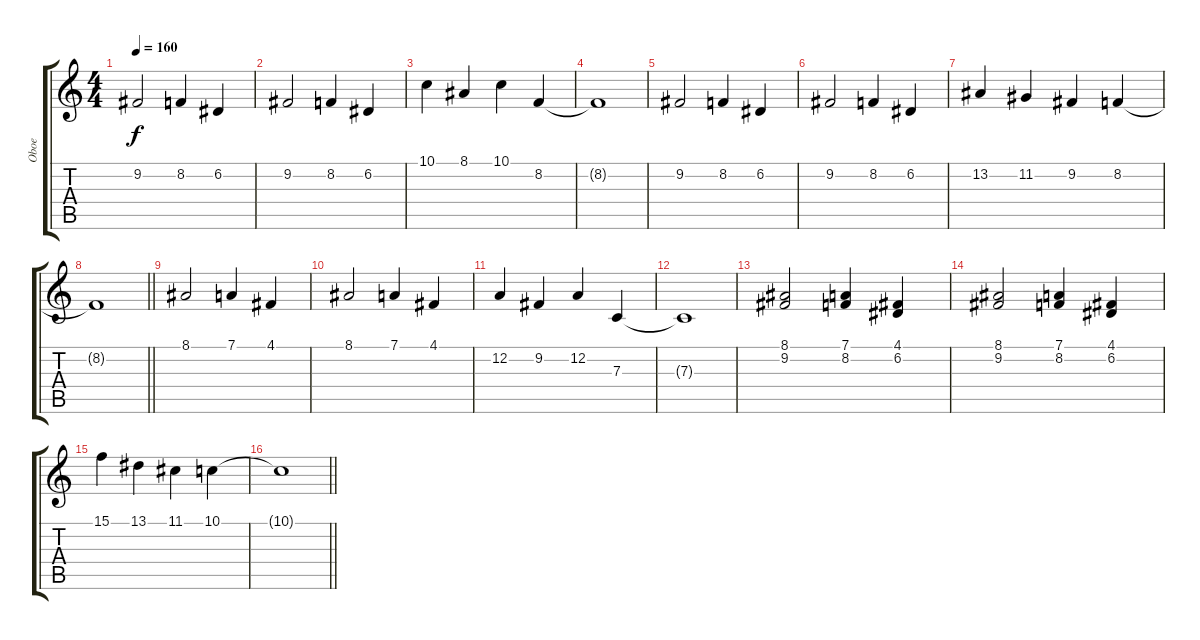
\track ("Oboe" "Oboe") {instrument clarinet}
\staff {score tabs}
\tuning (D4 A3 F3 C3 G2 D2) {hide}
\ts (4 4)
\tempo 160
\clef g2
\ks c
9.2.2{dy f} 8.2.4 6.2.4 |
9.2.2 8.2.4 6.2.4 |
10.1.4 8.1.4 10.1.4 8.2.4 |
8.2{t}.1 |
9.2.2 8.2.4 6.2.4 |
9.2.2 8.2.4 6.2.4 |
13.2.4 11.2.4 9.2.4 8.2.4 |
\barLineRight lightlight
8.2{t}.1 |
8.1.2 7.1.4 4.1.4 |
8.1.2 7.1.4 4.1.4 |
12.2.4 9.2.4 12.2.4 7.3.4 |
7.3{t}.1 |
(8.1 9.2).2 (7.1 8.2).4 (4.1 6.2).4 |
(8.1 9.2).2 (7.1 8.2).4 (4.1 6.2).4 |
15.1.4 13.1.4 11.1.4 10.1.4 |
\barLineRight lightlight
10.1{t}.1
